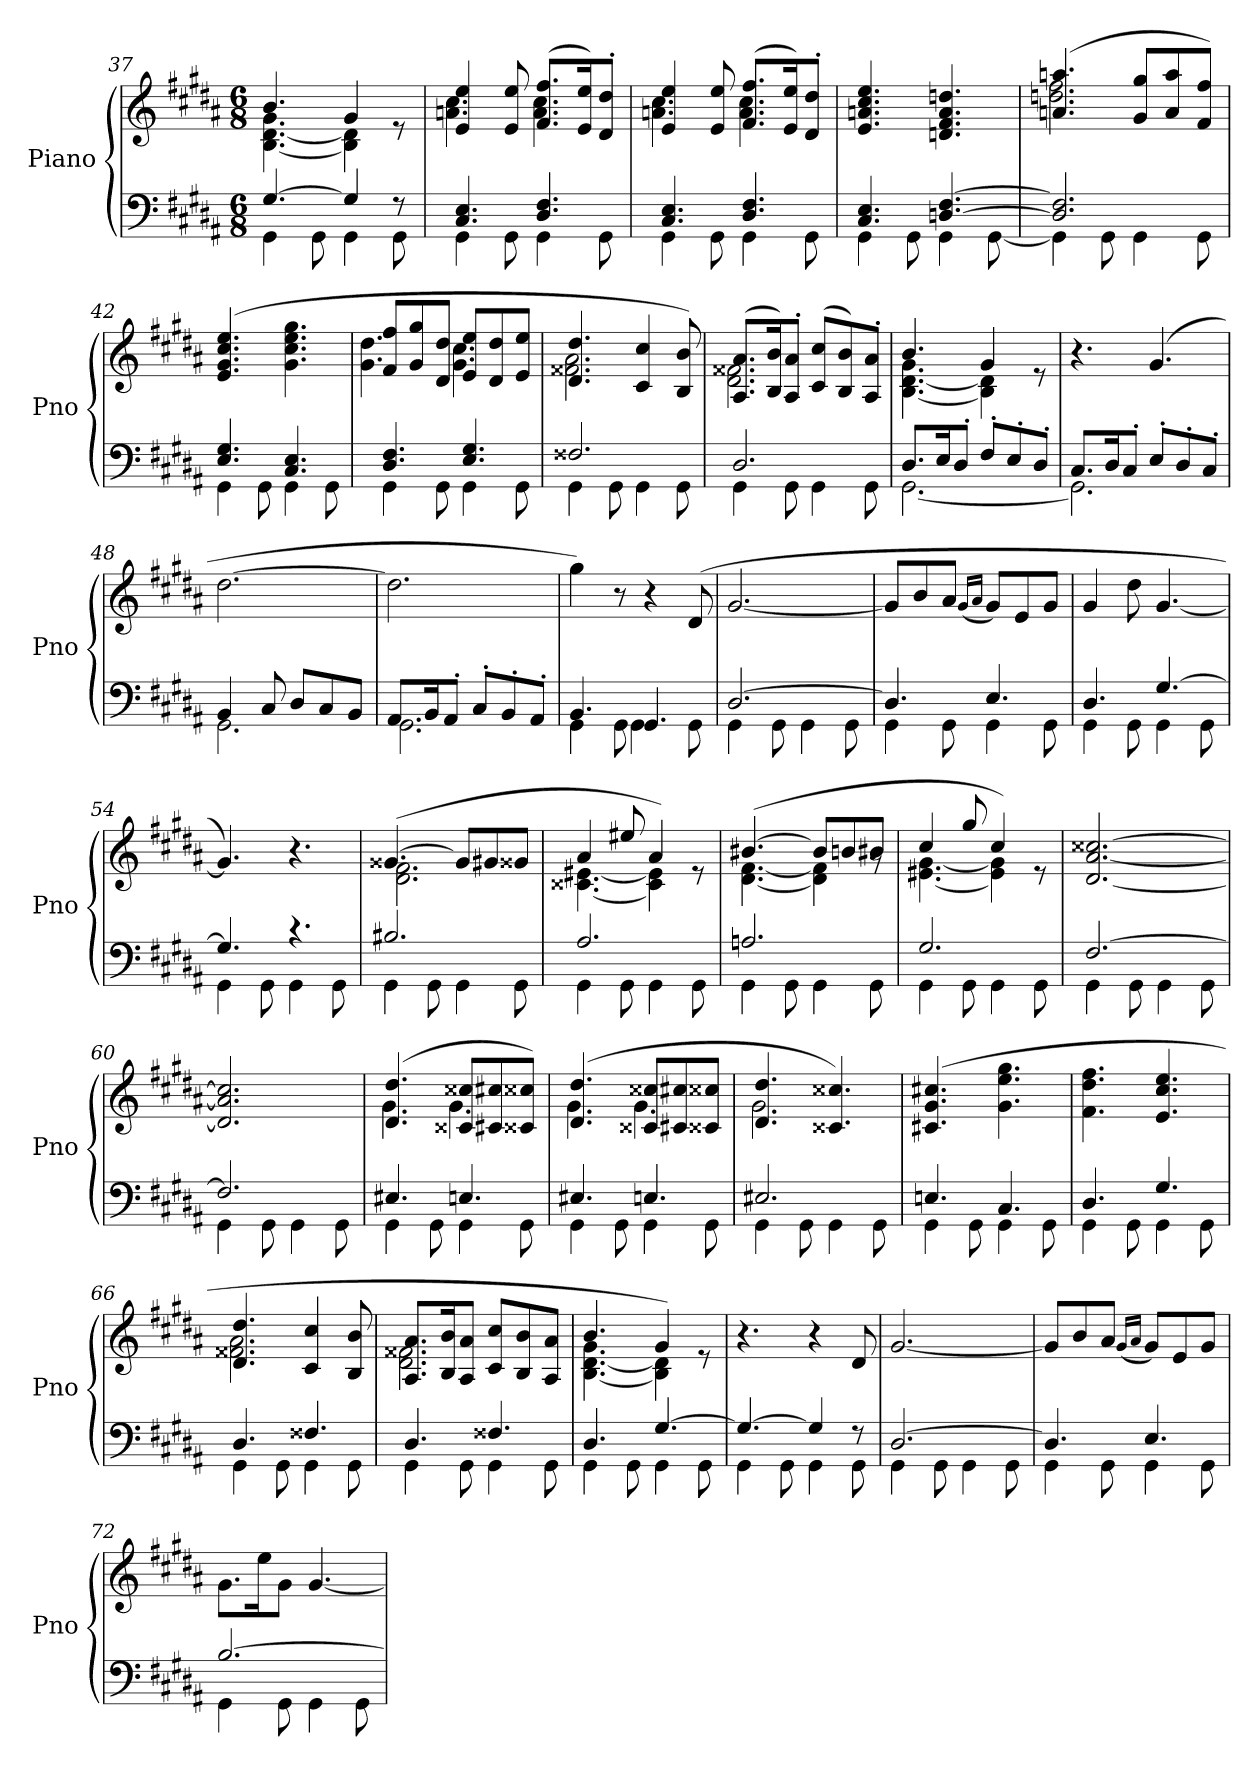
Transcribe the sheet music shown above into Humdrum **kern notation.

**kern	**kern
*part1	*part1
*staff2	*staff1
*I"Piano	*
*I'Pno	*
*clefF4	*clefG2
*k[f#c#g#d#a#]	*k[f#c#g#d#a#]
*M6/8	*M6/8
=37	=37
*^	*^
[4.G#/	4GG#\	4.b/	[4.B\ [4.d#\ 4.g#\
.	8GG#\	.	.
4G#/]	4GG#\	4g#/	4B\] 4d#\]
8r	8GG#\	8re	8ryy
=38	=38	=38	=38
4.C#/ 4.E/	4GG#\	4e/ 4ee/	4.an\ 4.cc#\
.	8GG#\	8e/ 8ee/	.
4.D#/ 4.F#/	4GG#\	(8.f#/ 8.ff#/L	4.a\ 4.cc#\
.	.	16e/ 16ee/K)	.
.	8GG#\	8d#/' 8dd#/'J	.
!!LO:LB:g=z	!!
=39	=39	=39	=39
4.C#/ 4.E/	4GG#\	4e/ 4ee/	4.an\ 4.cc#\
.	8GG#\	8e/ 8ee/	.
4.D#/ 4.F#/	4GG#\	(8.f#/ 8.ff#/L	4.a\ 4.cc#\
.	.	16e/ 16ee/K)	.
.	8GG#\	8d#/' 8dd#/'J	.
*	*	*v	*v
=40	=40	=40
4.C#/ 4.E/	4GG#\	4.e/ 4.an/ 4.cc#/ 4.ee/
.	8GG#\	.
[4.Dn/ [4.F#/	4GG#\	4.dn/ 4.f#/ 4.a/ 4.ddn/
.	[8GG#\	.
=41	=41	=41
*	*	*^
2.D/] 2.F#/]	4GG#\]	(4.an/ 4.aan/	2.ddn\ 2.ff#\
.	8GG#\	.	.
.	4GG#\	8g#/ 8gg#/L	.
.	.	8a/ 8aa/	.
.	8GG#\	8f#/ 8ff#/J)	.
*	*	*v	*v
=42	=42	=42
4.E/ 4.G#/	4GG#\	(4.e/ 4.g#/ 4.cc#/ 4.ee/
.	8GG#\	.
4.C#/ 4.E/	4GG#\	4.g#\ 4.cc#\ 4.ee\ 4.gg#\
.	8GG#\	.
=43	=43	=43
*	*	*^
4.D#/ 4.F#/	4GG#\	8f#/ 8ff#/L	4.g#\ 4.dd#\
.	.	8g#/ 8gg#/	.
.	8GG#\	8d#/ 8dd#/J	.
4.E/ 4.G#/	4GG#\	8e/ 8ee/L	4.g#\ 4.cc#\
.	.	8d#/ 8dd#/	.
.	8GG#\	8e/ 8ee/J	.
=44	=44	=44	=44
2.F##X/	4GG#\	4.d#/ 4.dd#/	2.f##X\ 2.a#\
.	8GG#\	.	.
.	4GG#\	4c#/ 4cc#/	.
.	8GG#\	8B/ 8b/)	.
!!LO:LB:g=z	!!
=45	=45	=45	=45
2.D#/	4GG#\	(8.A#/ 8.a#/L	2.d#\ 2.f##X\
.	.	16B/ 16b/K)	.
.	8GG#\	8A#/' 8a#/'J	.
.	4GG#\	(8c#/ 8cc#/L	.
.	.	8B/ 8b/)	.
.	8GG#\	8A#/' 8a#/'J	.
=46	=46	=46	=46
8.D#/L	[2.GG#\	4.b/	[4.B\ [4.d#\ 4.g#\
16E/K	.	.	.
8D#'/J	.	.	.
8F#'/L	.	4g#/	4B\] 4d#\]
8E'/	.	.	.
8D#'/J	.	8re	8ryy
*	*	*v	*v
=47	=47	=47
8.C#/L	2.GG#\]	4.r
16D#/K	.	.
8C#'/J	.	.
8E'/L	.	(4.g#/
8D#'/	.	.
8C#'/J	.	.
=48	=48	=48
4BB/	2.GG#\	[2.dd#\
8C#/	.	.
8D#/L	.	.
8C#/	.	.
8BB/J	.	.
=49	=49	=49
8.AA#/L	2.GG#\	2.dd#\]
16BB/K	.	.
8AA#'/J	.	.
8C#'/L	.	.
8BB'/	.	.
8AA#'/J	.	.
!!LO:LB:g=z
=50	=50	=50
4.BB/	4GG#\	4gg#\)
.	8GG#\	8r
4.GG#/	4GG#\	4r
.	8GG#\	(8d#/
=51	=51	=51
[2.D#/	4GG#\	[2.g#/
.	8GG#\	.
.	4GG#\	.
.	8GG#\	.
=52	=52	=52
4.D#/]	4GG#\	8g#/L]
.	.	8b/
.	8GG#\	8a#/J
.	.	(16qg#/LL
.	.	16qa#/JJ
4.E/	4GG#\	8g#/L)
.	.	8e/
.	8GG#\	8g#/J
=53	=53	=53
4.D#/	4GG#\	4g#/
.	8GG#\	8dd#\
[4.G#/	4GG#\	[4.g#/
.	8GG#\	.
=54	=54	=54
4.G#/]	4GG#\	4.g#/])
.	8GG#\	.
4.r	4GG#\	4.r
.	8GG#\	.
=55	=55	=55
*	*	*^
2.B#X/	4GG#\	([4.g##X/	2.d#\ 2.f#\
.	8GG#\	.	.
.	4GG#\	8g##/L]	.
.	.	8g#X/	.
.	8GG#\	8g##X/J	.
!!LO:LB:g=z	!!
=56	=56	=56	=56
2.A#/	4GG#\	4a#/	[4.c##X\ [4.e#X\
.	8GG#\	8ee#X/	.
.	4GG#\	4a#/)	4c##\] 4e#\]
.	8GG#\	8re	8ryy
=57	=57	=57	=57
2.An/	4GG#\	([4.b#X/	[4.d#\ [4.f#\
.	8GG#\	.	.
.	4GG#\	8b#/L]	4d#\] 4f#\]
.	.	8bn/	.
.	8GG#\	8b#X/J	8rg
=58	=58	=58	=58
2.G#/	4GG#\	4cc#/	[4.e#X\ [4.g#\
.	8GG#\	8gg#/	.
.	4GG#\	4cc#/)	4e#\] 4g#\]
.	8GG#\	8re	8ryy
*	*	*v	*v
=59	=59	=59
[2.F#/	4GG#\	[2.d#/ [2.a#/ [2.cc##X/
.	8GG#\	.
.	4GG#\	.
.	8GG#\	.
=60	=60	=60
2.F#/]	4GG#\	2.d#/] 2.a#/] 2.cc##/]
.	8GG#\	.
.	4GG#\	.
.	8GG#\	.
!!LO:PB:g=z
=61	=61	=61
*	*	*^
4.E#X/	4GG#\	(>4.d#/ 4.dd#/	4.g#\
.	8GG#\	.	.
4.En/	4GG#\	8c##X/ 8cc##X/L	4.g#\
.	.	8c#X/ 8cc#X/	.
.	8GG#\	8c##X/ 8cc##X/J)	.
=62	=62	=62	=62
4.E#X/	4GG#\	(>4.d#/ 4.dd#/	4.g#\
.	8GG#\	.	.
4.En/	4GG#\	8c##X/ 8cc##X/L	4.g#\
.	.	8c#X/ 8cc#X/	.
.	8GG#\	8c##X/ 8cc##X/J	.
=63	=63	=63	=63
2.E#X/	4GG#\	4.d#/ 4.dd#/	2.g#\
.	8GG#\	.	.
.	4GG#\	4.c##X/ 4.cc##X/)	.
.	8GG#\	.	.
*	*	*v	*v
=64	=64	=64
4.En/	4GG#\	(4.c#X/ 4.g#/ 4.cc#X/
.	8GG#\	.
4.C#/	4GG#\	4.g#\ 4.ee\ 4.gg#\
.	8GG#\	.
=65	=65	=65
4.D#/	4GG#\	4.f#\ 4.dd#\ 4.ff#\
.	8GG#\	.
4.G#/	4GG#\	4.e/ 4.cc#/ 4.ee/
.	8GG#\	.
!!LO:LB:g=z
=66	=66	=66
*	*	*^
4.D#/	4GG#\	4.d#/ 4.dd#/	2.f##X\ 2.a#\
.	8GG#\	.	.
4.F##X/	4GG#\	4c#/ 4cc#/	.
.	8GG#\	8B/ 8b/	.
=67	=67	=67	=67
4.D#/	4GG#\	8.A#/ 8.a#/L	2.d#\ 2.f##X\
.	.	16B/ 16b/K	.
.	8GG#\	8A#/ 8a#/J	.
4.F##X/	4GG#\	8c#/ 8cc#/L	.
.	.	8B/ 8b/	.
.	8GG#\	8A#/ 8a#/J	.
=68	=68	=68	=68
4.D#/	4GG#\	4.b/	[4.B\ [4.d#\ 4.g#\
.	8GG#\	.	.
[4.G#/	4GG#\	4g#/)	4B\] 4d#\]
.	8GG#\	8re	8ryy
*	*	*v	*v
=69	=69	=69
4.G#/_	4GG#\	4.r
.	8GG#\	.
4G#/]	4GG#\	4r
8r	8GG#\	8d#/
=70	=70	=70
[2.D#/	4GG#\	[2.g#/
.	8GG#\	.
.	4GG#\	.
.	8GG#\	.
!!LO:LB:g=z
=71	=71	=71
4.D#/]	4GG#\	8g#/L]
.	.	8b/
.	8GG#\	8a#/J
.	.	(16qg#/LL
.	.	16qa#/JJ
4.E/	4GG#\	8g#/L)
.	.	8e/
.	8GG#\	8g#/J
=72	=72	=72
[2.B/	4GG#\	8.g#\L
.	.	16ee\K
.	8GG#\	8g#\J
.	4GG#\	[4.g#/
.	8GG#\	.
*v	*v	*
=	=
*-	*-
